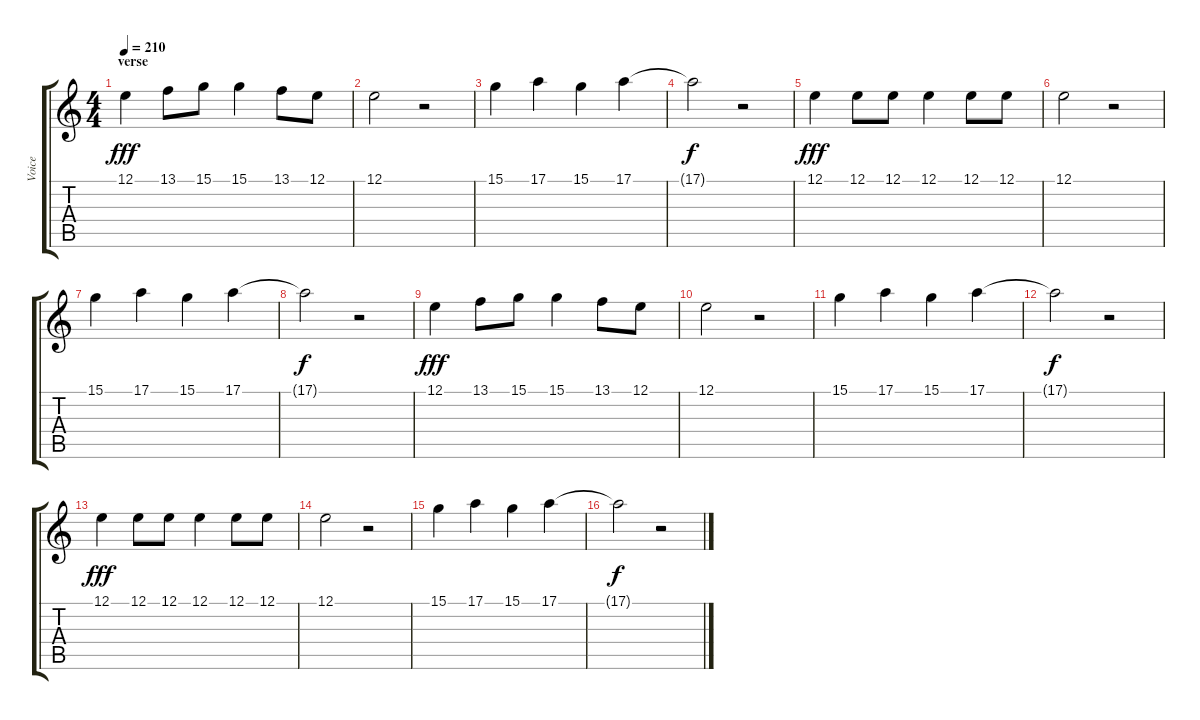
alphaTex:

\track ("Voice" "Voice") {instrument choiraahs}
\staff {score tabs}
\tuning (E4 B3 G3 D3 A2 E2) {hide}
\ts (4 4)
\section ("" "verse")
\tempo 210
\clef g2
\ks c
12.1.4{dy fff} 13.1.8 15.1.8 15.1.4 13.1.8 12.1.8 |
12.1.2 r.2 |
15.1.4 17.1.4 15.1.4 17.1.4 |
17.1{t}.2{dy f} r.2 |
12.1.4{dy fff} 12.1.8 12.1.8 12.1.4 12.1.8 12.1.8 |
12.1.2 r.2 |
15.1.4 17.1.4 15.1.4 17.1.4 |
17.1{t}.2{dy f} r.2 |
12.1.4{dy fff} 13.1.8 15.1.8 15.1.4 13.1.8 12.1.8 |
12.1.2 r.2 |
15.1.4 17.1.4 15.1.4 17.1.4 |
17.1{t}.2{dy f} r.2 |
12.1.4{dy fff} 12.1.8 12.1.8 12.1.4 12.1.8 12.1.8 |
12.1.2 r.2 |
15.1.4 17.1.4 15.1.4 17.1.4 |
17.1{t}.2{dy f} r.2
